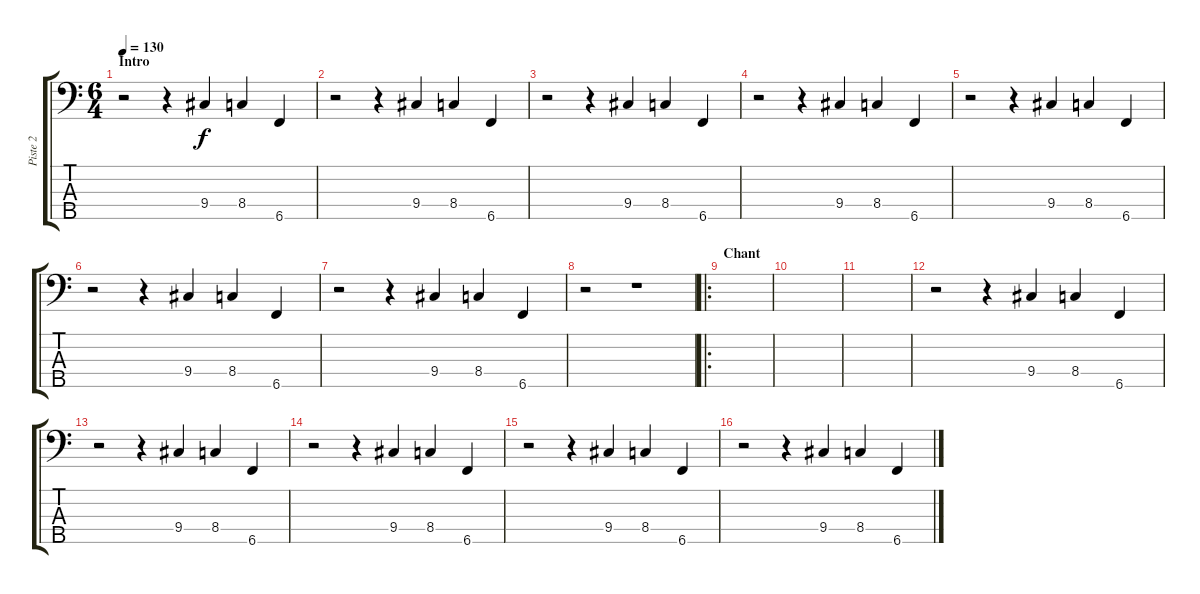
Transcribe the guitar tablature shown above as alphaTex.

\track ("Piste 2" "Piste 2") {instrument electricbassfinger}
\staff {score tabs}
\tuning (G2 D2 A1 E1 B0) {hide}
\ts (6 4)
\section ("" "Intro")
\tempo 130
\clef f4
\ks c
r.2{dy f instrument electricbassfinger} r.4 9.4.4 8.4.4 6.5.4 |
r.2 r.4 9.4.4 8.4.4 6.5.4 |
r.2 r.4 9.4.4 8.4.4 6.5.4 |
r.2 r.4 9.4.4 8.4.4 6.5.4 |
r.2 r.4 9.4.4 8.4.4 6.5.4 |
r.2 r.4 9.4.4 8.4.4 6.5.4 |
r.2 r.4 9.4.4 8.4.4 6.5.4 |
r.2 r.1 |
\ro
\section ("" "Chant")
|
|
|
r.2 r.4 9.4.4 8.4.4 6.5.4 |
r.2 r.4 9.4.4 8.4.4 6.5.4 |
r.2 r.4 9.4.4 8.4.4 6.5.4 |
r.2 r.4 9.4.4 8.4.4 6.5.4 |
r.2 r.4 9.4.4 8.4.4 6.5.4
